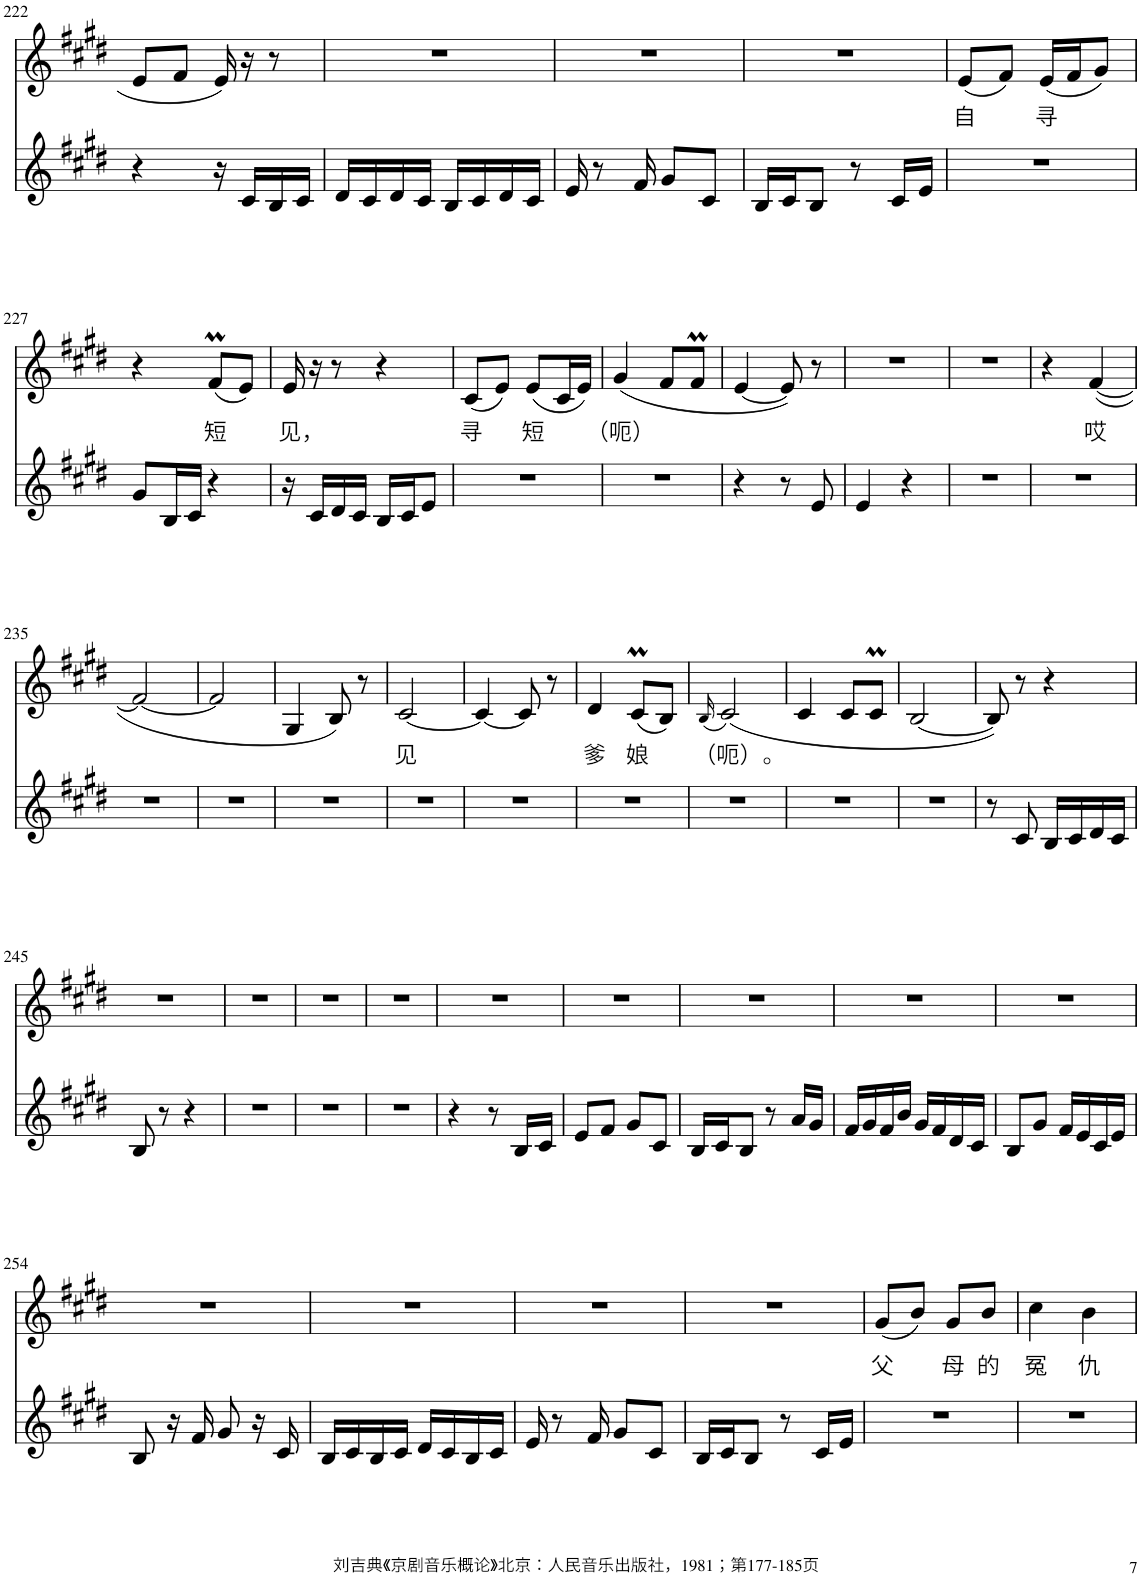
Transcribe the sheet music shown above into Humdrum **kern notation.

**kern	**kern	**text
*part2	*part1	*part1
*staff2	*staff1	*staff1
*I"Piano	*I"Piano	*
*I'Pno	*I'Pno	*
!!LO:PB:g=z
*clefG2	*clefG2	*
*k[f#c#g#d#]	*k[f#c#g#d#]	*
*M2/4	*M2/4	*
=222	=222	=222
4r	8e/L	.
.	8f#/J	.
16r	16e/	.
16c#/LL	16r	.
16B/	8r	.
16c#/JJ	.	.
=223	=223	=223
16d#/LL	2r	.
16c#/	.	.
16d#/	.	.
16c#/JJ	.	.
16B/LL	.	.
16c#/	.	.
16d#/	.	.
16c#/JJ	.	.
=224	=224	=224
16e/	2r	.
8r	.	.
16f#/	.	.
8g#/L	.	.
8c#/J	.	.
=225	=225	=225
16B/LL	2r	.
16c#/J	.	.
8B/J	.	.
8r	.	.
16c#/LL	.	.
16e/JJ	.	.
=226	=226	=226
!	!	!LO:LY:b
2r	(8e/L	自
.	8f#/J)	.
!	!	!LO:LY:b
.	(16e/LL	寻
.	16f#/J	.
.	8g#/J)	.
!!LO:LB:g=z
=227	=227	=227
8g#/L	4r	.
16B/L	.	.
16c#/JJ	.	.
!	!	!LO:LY:b
4r	(8f#M/L	短
.	8e/J)	.
=228	=228	=228
!	!	!LO:LY:b
16r	16e/	见，
16c#/LL	16r	.
16d#/	8r	.
16c#/JJ	.	.
16B/LL	4r	.
16c#/J	.	.
8e/J	.	.
=229	=229	=229
!	!	!LO:LY:b
2r	(8c#/L	寻
.	8e/J)	.
!	!	!LO:LY:b
.	(8e/L	短
.	16c#/L	.
.	16e/JJ)	.
=230	=230	=230
!	!	!LO:LY:b
2r	(4g#/	（呃）
.	8f#/L	.
.	8f#M/J	.
=231	=231	=231
4r	[4e/	.
8r	8e/])	.
8e/	8r	.
=232	=232	=232
4e/	2r	.
4r	.	.
=233	=233	=233
2r	2r	.
=234	=234	=234
2r	4r	.
!	!	!LO:LY:b
.	([4f#/	哎
!!LO:LB:g=z
=235	=235	=235
2r	2f#/_	.
=236	=236	=236
2r	2f#/]	.
=237	=237	=237
2r	4G#/	.
.	8B/)	.
.	8r	.
=238	=238	=238
!	!	!LO:LY:b
2r	[2c#/	见
=239	=239	=239
2r	4c#/_	.
.	8c#/]	.
.	8r	.
=240	=240	=240
!	!	!LO:LY:b
2r	4d#/	爹
!	!	!LO:LY:b
.	(8c#M/L	娘
.	8B/J)	.
=241	=241	=241
.	(16qB/	.
!	!	!LO:LY:b
2r	(2c#/)	（呃）。
=242	=242	=242
2r	4c#/	.
.	8c#/L	.
.	8c#M/J	.
=243	=243	=243
2r	[2B/	.
=244	=244	=244
8r	8B/])	.
8c#/	8r	.
16B/LL	4r	.
16c#/	.	.
16d#/	.	.
16c#/JJ	.	.
!!LO:LB:g=z
=245	=245	=245
8B/	2r	.
8r	.	.
4r	.	.
=246	=246	=246
2r	2r	.
=247	=247	=247
2r	2r	.
=248	=248	=248
2r	2r	.
=249	=249	=249
4r	2r	.
8r	.	.
16B/LL	.	.
16c#/JJ	.	.
=250	=250	=250
8e/L	2r	.
8f#/J	.	.
8g#/L	.	.
8c#/J	.	.
=251	=251	=251
16B/LL	2r	.
16c#/J	.	.
8B/J	.	.
8r	.	.
16a/LL	.	.
16g#/JJ	.	.
=252	=252	=252
16f#/LL	2r	.
16g#/	.	.
16f#/	.	.
16b/JJ	.	.
16g#/LL	.	.
16f#/	.	.
16d#/	.	.
16c#/JJ	.	.
=253	=253	=253
8B/L	2r	.
8g#/J	.	.
16f#/LL	.	.
16e/	.	.
16c#/	.	.
16e/JJ	.	.
!!LO:LB:g=z
=254	=254	=254
8B/	2r	.
16r	.	.
16f#/	.	.
8g#/	.	.
16r	.	.
16c#/	.	.
=255	=255	=255
16B/LL	2r	.
16c#/	.	.
16B/	.	.
16c#/JJ	.	.
16d#/LL	.	.
16c#/	.	.
16B/	.	.
16c#/JJ	.	.
=256	=256	=256
16e/	2r	.
8r	.	.
16f#/	.	.
8g#/L	.	.
8c#/J	.	.
=257	=257	=257
16B/LL	2r	.
16c#/J	.	.
8B/J	.	.
8r	.	.
16c#/LL	.	.
16e/JJ	.	.
=258	=258	=258
!	!	!LO:LY:b
2r	(8g#/L	父
.	8b/J)	.
!	!	!LO:LY:b
.	8g#/L	母
!	!	!LO:LY:b
.	8b/J	的
=259	=259	=259
!	!	!LO:LY:b
2r	4cc#\	冤
!	!	!LO:LY:b
.	4b\	仇
=	=	=
*-	*-	*-
